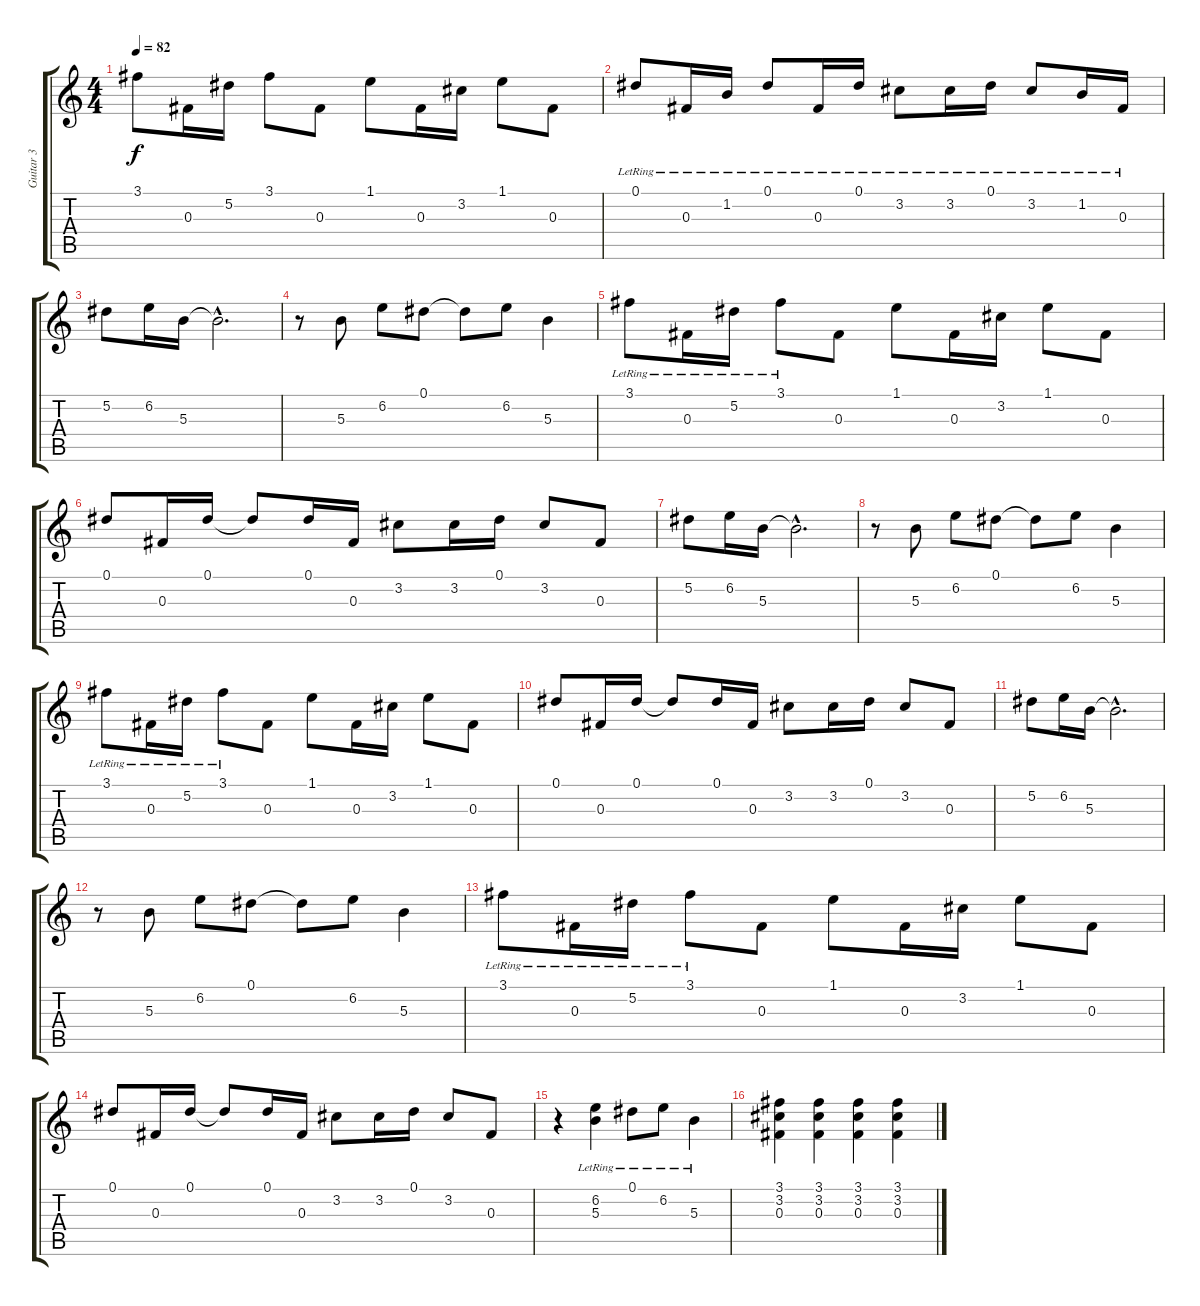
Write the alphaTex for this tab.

\track ("Guitar 3" "Guitar 3") {instrument electricguitarjazz}
\staff {score tabs}
\tuning (Eb4 Bb3 Gb3 Db3 Ab2 Eb2) {hide}
\ts (4 4)
\tempo 82
\clef g2
\ks c
3.1.8{dy f} 0.3.16 5.2.16 3.1.8 0.3.8 1.1.8 0.3.16 3.2.16 1.1.8 0.3.8 |
0.1{lr}.8 0.3{lr}.16 1.2{lr}.16 0.1{lr}.8 0.3{lr}.16 0.1{lr}.16 3.2{lr}.8 3.2{lr}.16 0.1{lr}.16 3.2{lr}.8 1.2{lr}.16 0.3{lr}.16 |
5.2.8 6.2.16 5.3.16 5.3{hac t}.2{d} |
r.8 5.3.8 6.2.8 0.1.8 0.1{t}.8 6.2.8 5.3.4 |
3.1{lr}.8 0.3{lr}.16 5.2{lr}.16 3.1{lr}.8 0.3.8 1.1.8 0.3.16 3.2.16 1.1.8 0.3.8 |
0.1.8 0.3.16 0.1.16 0.1{t}.8 0.1.16 0.3.16 3.2.8 3.2.16 0.1.16 3.2.8 0.3.8 |
5.2.8 6.2.16 5.3.16 5.3{hac t}.2{d} |
r.8 5.3.8 6.2.8 0.1.8 0.1{t}.8 6.2.8 5.3.4 |
3.1{lr}.8 0.3{lr}.16 5.2{lr}.16 3.1{lr}.8 0.3.8 1.1.8 0.3.16 3.2.16 1.1.8 0.3.8 |
0.1.8 0.3.16 0.1.16 0.1{t}.8 0.1.16 0.3.16 3.2.8 3.2.16 0.1.16 3.2.8 0.3.8 |
5.2.8 6.2.16 5.3.16 5.3{hac t}.2{d} |
r.8 5.3.8 6.2.8 0.1.8 0.1{t}.8 6.2.8 5.3.4 |
3.1{lr}.8 0.3{lr}.16 5.2{lr}.16 3.1{lr}.8 0.3.8 1.1.8 0.3.16 3.2.16 1.1.8 0.3.8 |
0.1.8 0.3.16 0.1.16 0.1{t}.8 0.1.16 0.3.16 3.2.8 3.2.16 0.1.16 3.2.8 0.3.8 |
r.4 (6.2{lr} 5.3{lr}).4 0.1{lr}.8 6.2{lr}.8 5.3{lr}.4 |
(3.1 3.2 0.3).4 (3.1 3.2 0.3).4 (3.1 3.2 0.3).4 (3.1 3.2 0.3).4
